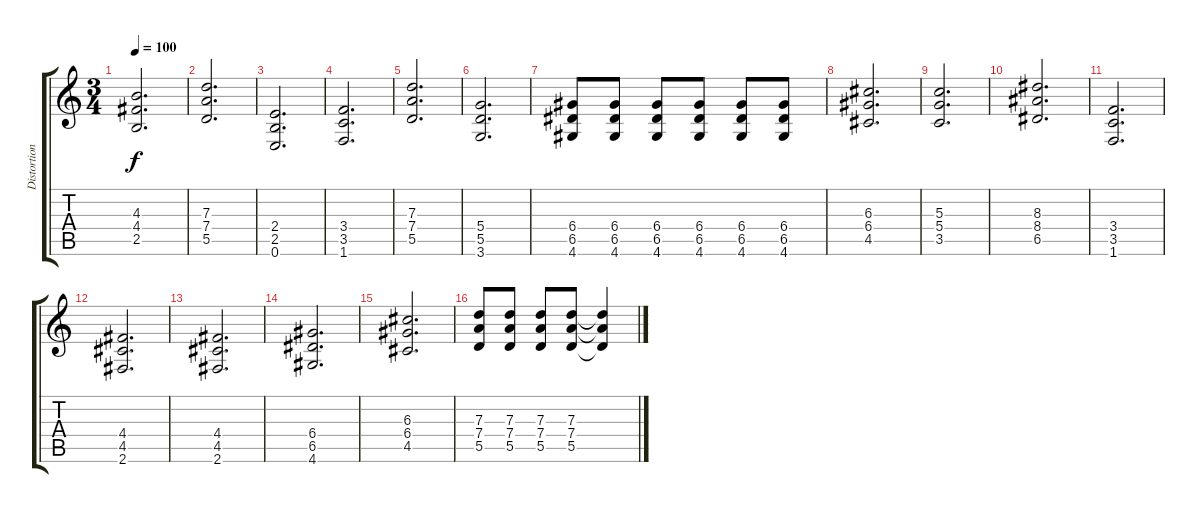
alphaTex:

\track ("Distortion Guitar" "Distortion") {instrument distortionguitar}
\staff {score tabs}
\tuning (E4 B3 G3 D3 A2 E2) {hide}
\ts (3 4)
\tempo 100
\clef g2
\ks c
(4.3 4.4 2.5).2{d dy f} |
(7.3 7.4 5.5).2{d} |
(2.4 2.5 0.6).2{d} |
(3.4 3.5 1.6).2{d} |
(7.3 7.4 5.5).2{d} |
(5.4 5.5 3.6).2{d} |
(6.4 6.5 4.6).8 (6.4 6.5 4.6).8 (6.4 6.5 4.6).8 (6.4 6.5 4.6).8 (6.4 6.5 4.6).8 (6.4 6.5 4.6).8 |
(6.3 6.4 4.5).2{d} |
(5.3 5.4 3.5).2{d} |
(8.3 8.4 6.5).2{d} |
(3.4 3.5 1.6).2{d} |
(4.4 4.5 2.6).2{d} |
(4.4 4.5 2.6).2{d} |
(6.4 6.5 4.6).2{d} |
(6.3 6.4 4.5).2{d} |
(7.3 7.4 5.5).8 (7.3 7.4 5.5).8 (7.3 7.4 5.5).8 (7.3 7.4 5.5).8 (7.3{t} 7.4{t} 5.5{t}).4
